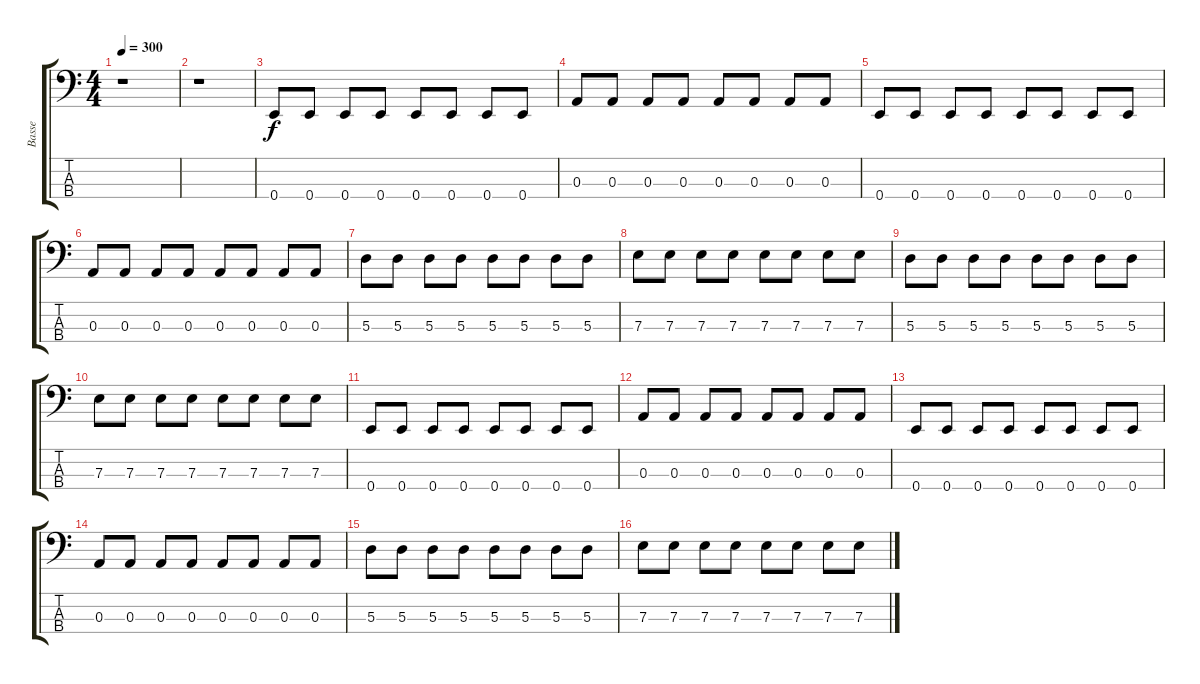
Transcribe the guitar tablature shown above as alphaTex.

\track ("Basse" "Basse") {instrument electricbassfinger}
\staff {score tabs}
\tuning (G2 D2 A1 E1) {hide}
\ts (4 4)
\tempo 300
\clef f4
\ks c
r.1{dy f instrument electricbassfinger} |
r.1 |
0.4.8 0.4.8 0.4.8 0.4.8 0.4.8 0.4.8 0.4.8 0.4.8 |
0.3.8 0.3.8 0.3.8 0.3.8 0.3.8 0.3.8 0.3.8 0.3.8 |
0.4.8 0.4.8 0.4.8 0.4.8 0.4.8 0.4.8 0.4.8 0.4.8 |
0.3.8 0.3.8 0.3.8 0.3.8 0.3.8 0.3.8 0.3.8 0.3.8 |
5.3.8 5.3.8 5.3.8 5.3.8 5.3.8 5.3.8 5.3.8 5.3.8 |
7.3.8 7.3.8 7.3.8 7.3.8 7.3.8 7.3.8 7.3.8 7.3.8 |
5.3.8 5.3.8 5.3.8 5.3.8 5.3.8 5.3.8 5.3.8 5.3.8 |
7.3.8 7.3.8 7.3.8 7.3.8 7.3.8 7.3.8 7.3.8 7.3.8 |
0.4.8 0.4.8 0.4.8 0.4.8 0.4.8 0.4.8 0.4.8 0.4.8 |
0.3.8 0.3.8 0.3.8 0.3.8 0.3.8 0.3.8 0.3.8 0.3.8 |
0.4.8 0.4.8 0.4.8 0.4.8 0.4.8 0.4.8 0.4.8 0.4.8 |
0.3.8 0.3.8 0.3.8 0.3.8 0.3.8 0.3.8 0.3.8 0.3.8 |
5.3.8 5.3.8 5.3.8 5.3.8 5.3.8 5.3.8 5.3.8 5.3.8 |
7.3.8 7.3.8 7.3.8 7.3.8 7.3.8 7.3.8 7.3.8 7.3.8
